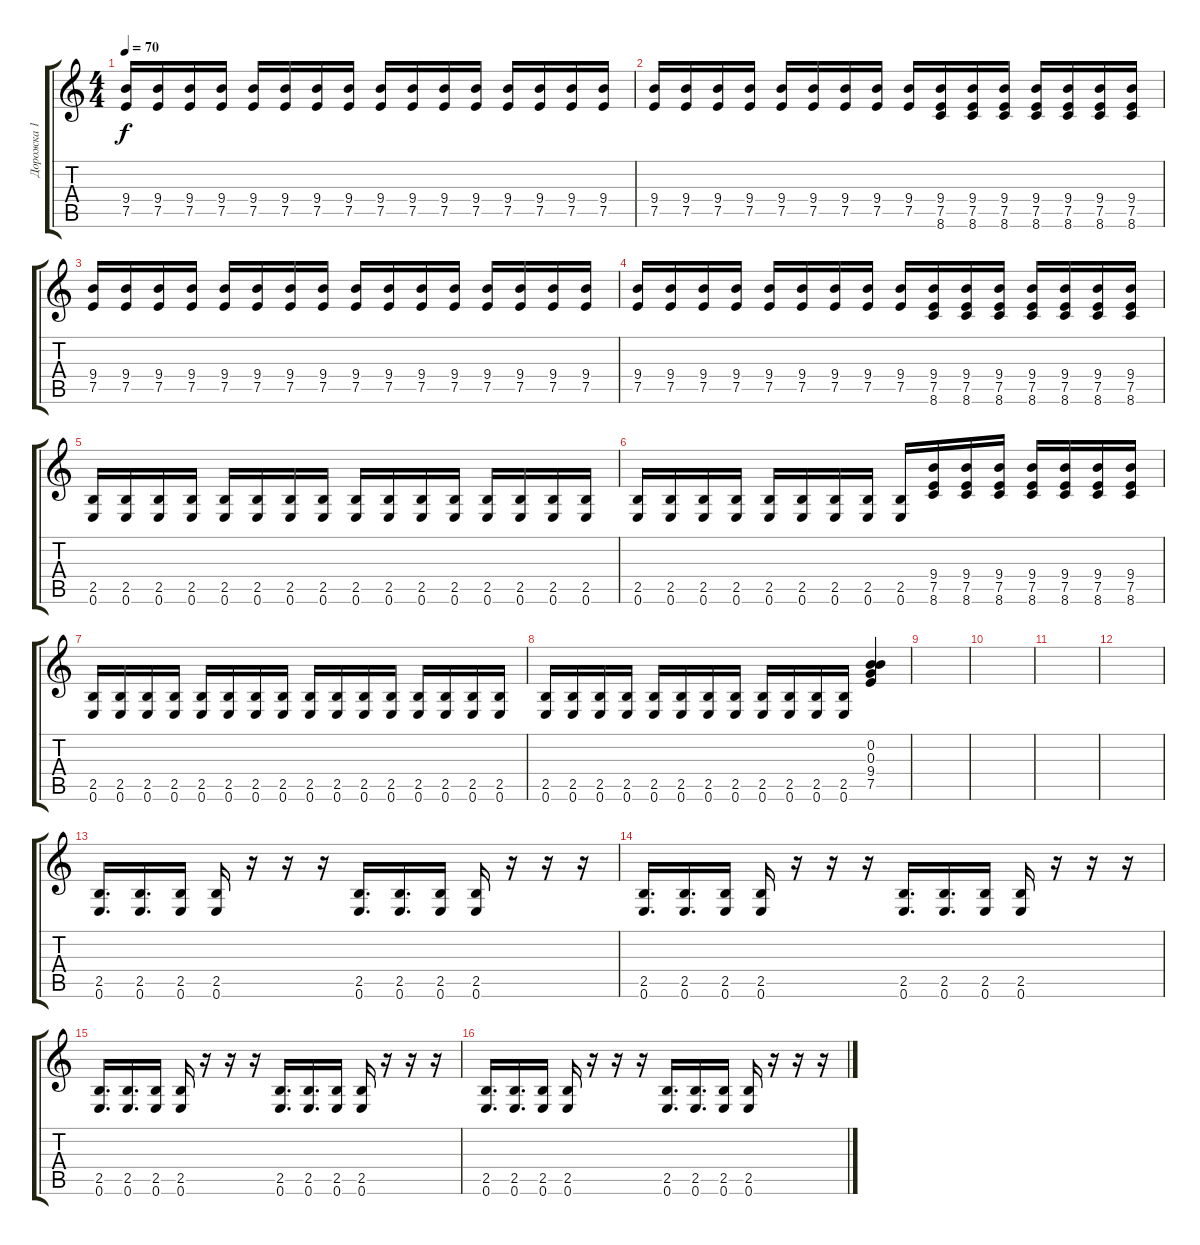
\track ("Дорожка 1" "Дорожка 1") {instrument overdrivenguitar}
\staff {score tabs}
\tuning (E4 B3 G3 D3 A2 E2) {hide}
\ts (4 4)
\tempo 70
\clef g2
\ks c
(9.4 7.5).16{dy f} (9.4 7.5).16 (9.4 7.5).16 (9.4 7.5).16 (9.4 7.5).16 (9.4 7.5).16 (9.4 7.5).16 (9.4 7.5).16 (9.4 7.5).16 (9.4 7.5).16 (9.4 7.5).16 (9.4 7.5).16 (9.4 7.5).16 (9.4 7.5).16 (9.4 7.5).16 (9.4 7.5).16 |
(9.4 7.5).16 (9.4 7.5).16 (9.4 7.5).16 (9.4 7.5).16 (9.4 7.5).16 (9.4 7.5).16 (9.4 7.5).16 (9.4 7.5).16 (9.4 7.5).16 (9.4 7.5 8.6).16 (9.4 7.5 8.6).16 (9.4 7.5 8.6).16 (9.4 7.5 8.6).16 (9.4 7.5 8.6).16 (9.4 7.5 8.6).16 (9.4 7.5 8.6).16 |
(9.4 7.5).16 (9.4 7.5).16 (9.4 7.5).16 (9.4 7.5).16 (9.4 7.5).16 (9.4 7.5).16 (9.4 7.5).16 (9.4 7.5).16 (9.4 7.5).16 (9.4 7.5).16 (9.4 7.5).16 (9.4 7.5).16 (9.4 7.5).16 (9.4 7.5).16 (9.4 7.5).16 (9.4 7.5).16 |
(9.4 7.5).16 (9.4 7.5).16 (9.4 7.5).16 (9.4 7.5).16 (9.4 7.5).16 (9.4 7.5).16 (9.4 7.5).16 (9.4 7.5).16 (9.4 7.5).16 (9.4 7.5 8.6).16 (9.4 7.5 8.6).16 (9.4 7.5 8.6).16 (9.4 7.5 8.6).16 (9.4 7.5 8.6).16 (9.4 7.5 8.6).16 (9.4 7.5 8.6).16 |
(2.5 0.6).16 (2.5 0.6).16 (2.5 0.6).16 (2.5 0.6).16 (2.5 0.6).16 (2.5 0.6).16 (2.5 0.6).16 (2.5 0.6).16 (2.5 0.6).16 (2.5 0.6).16 (2.5 0.6).16 (2.5 0.6).16 (2.5 0.6).16 (2.5 0.6).16 (2.5 0.6).16 (2.5 0.6).16 |
(2.5 0.6).16 (2.5 0.6).16 (2.5 0.6).16 (2.5 0.6).16 (2.5 0.6).16 (2.5 0.6).16 (2.5 0.6).16 (2.5 0.6).16 (2.5 0.6).16 (9.4 7.5 8.6).16 (9.4 7.5 8.6).16 (9.4 7.5 8.6).16 (9.4 7.5 8.6).16 (9.4 7.5 8.6).16 (9.4 7.5 8.6).16 (9.4 7.5 8.6).16 |
(2.5 0.6).16 (2.5 0.6).16 (2.5 0.6).16 (2.5 0.6).16 (2.5 0.6).16 (2.5 0.6).16 (2.5 0.6).16 (2.5 0.6).16 (2.5 0.6).16 (2.5 0.6).16 (2.5 0.6).16 (2.5 0.6).16 (2.5 0.6).16 (2.5 0.6).16 (2.5 0.6).16 (2.5 0.6).16 |
(2.5 0.6).16 (2.5 0.6).16 (2.5 0.6).16 (2.5 0.6).16 (2.5 0.6).16 (2.5 0.6).16 (2.5 0.6).16 (2.5 0.6).16 (2.5 0.6).16 (2.5 0.6).16 (2.5 0.6).16 (2.5 0.6).16 (0.2 0.3 9.4 7.5).4 |
|
|
|
|
(2.5 0.6).16{d instrument distortionguitar} (2.5 0.6).16{d} (2.5 0.6).16 (2.5 0.6).16 r.16 r.16 r.16 (2.5 0.6).16{d} (2.5 0.6).16{d} (2.5 0.6).16 (2.5 0.6).16 r.16 r.16 r.16 |
(2.5 0.6).16{d} (2.5 0.6).16{d} (2.5 0.6).16 (2.5 0.6).16 r.16 r.16 r.16 (2.5 0.6).16{d} (2.5 0.6).16{d} (2.5 0.6).16 (2.5 0.6).16 r.16 r.16 r.16 |
(2.5 0.6).16{d} (2.5 0.6).16{d} (2.5 0.6).16 (2.5 0.6).16 r.16 r.16 r.16 (2.5 0.6).16{d} (2.5 0.6).16{d} (2.5 0.6).16 (2.5 0.6).16 r.16 r.16 r.16 |
(2.5 0.6).16{d} (2.5 0.6).16{d} (2.5 0.6).16 (2.5 0.6).16 r.16 r.16 r.16 (2.5 0.6).16{d} (2.5 0.6).16{d} (2.5 0.6).16 (2.5 0.6).16 r.16 r.16 r.16
